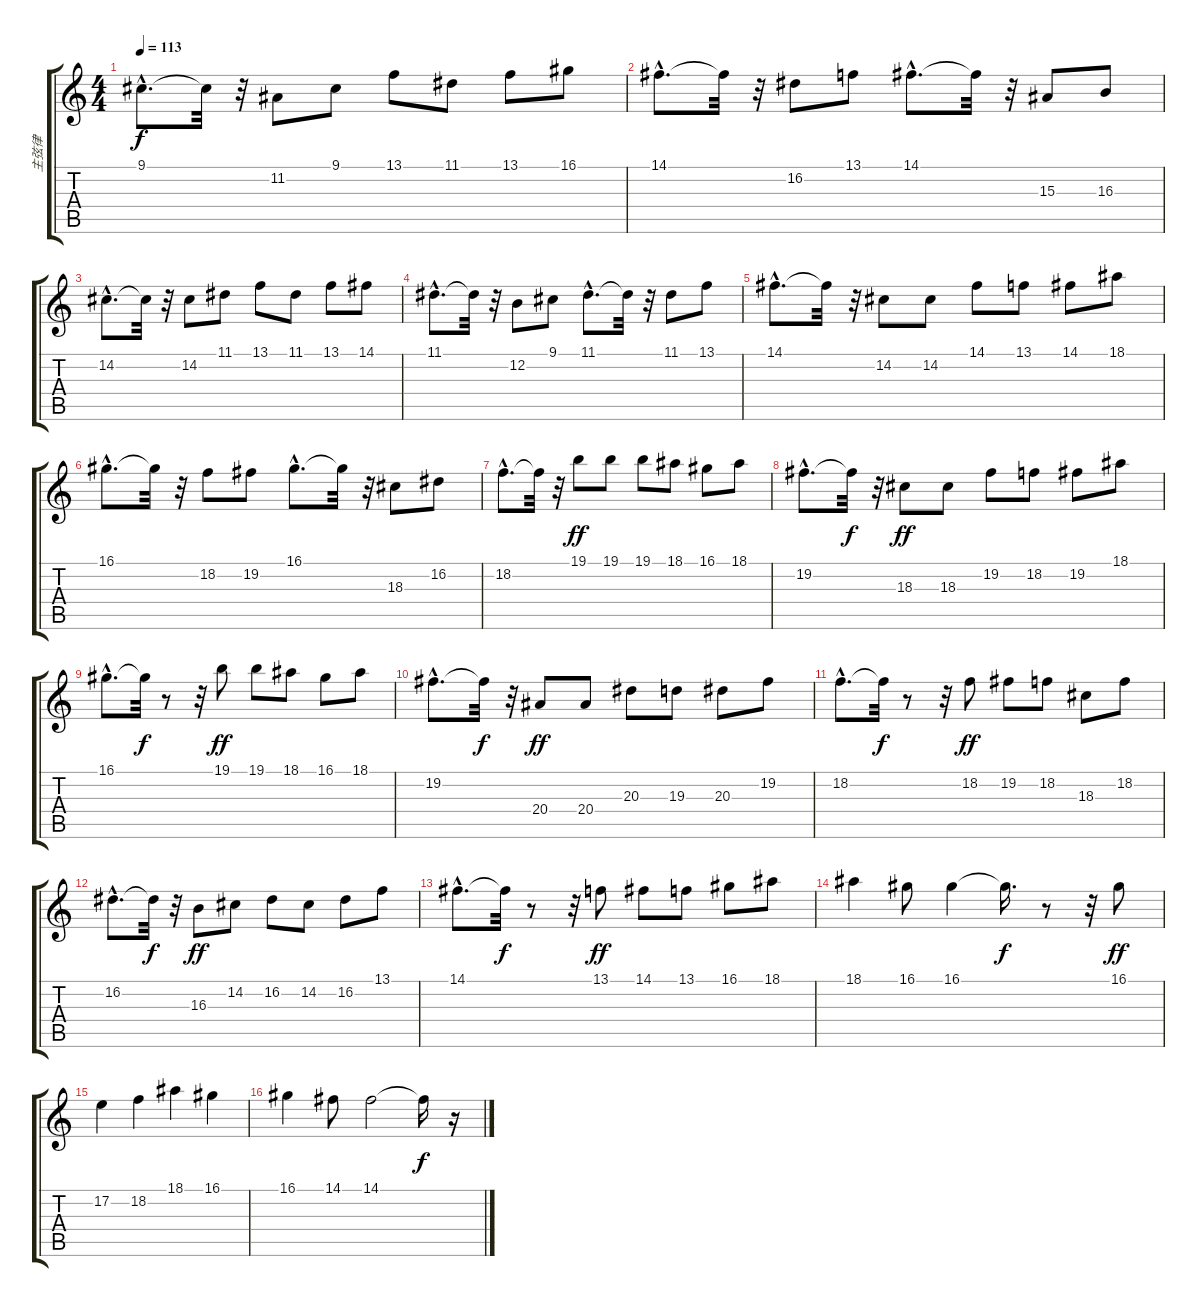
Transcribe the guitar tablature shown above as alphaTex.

\track ("主弦律" "主弦律") {instrument flute}
\staff {score tabs}
\tuning (E4 B3 G3 D3 A2 E2) {hide}
\ts (4 4)
\tempo 113
\clef g2
\ks c
9.1{hac}.8{d dy f} 9.1{t}.32 r.32 11.2.8 9.1.8 13.1.8 11.1.8 13.1.8 16.1.8 |
14.1{hac}.8{d} 14.1{t}.32 r.32 16.2.8 13.1.8 14.1{hac}.8{d} 14.1{t}.32 r.32 15.3.8 16.3.8 |
14.2{hac}.8{d} 14.2{t}.32 r.32 14.2.8 11.1.8 13.1.8 11.1.8 13.1.8 14.1.8 |
11.1{hac}.8{d} 11.1{t}.32 r.32 12.2.8 9.1.8 11.1{hac}.8{d} 11.1{t}.32 r.32 11.1.8 13.1.8 |
14.1{hac}.8{d} 14.1{t}.32 r.32 14.2.8 14.2.8 14.1.8 13.1.8 14.1.8 18.1.8 |
16.1{hac}.8{d} 16.1{t}.32 r.32 18.2.8 19.2.8 16.1{hac}.8{d} 16.1{t}.32 r.32 18.3.8 16.2.8 |
18.2{hac}.8{d} 18.2{t}.32 r.32 19.1.8{dy ff volume 14} 19.1.8 19.1.8 18.1.8 16.1.8 18.1.8 |
19.2{hac}.8{d} 19.2{t}.32{dy f} r.32 18.3.8{dy ff} 18.3.8 19.2.8 18.2.8 19.2.8 18.1.8 |
16.1{hac}.8{d} 16.1{t}.32{dy f} r.8 r.32 19.1.8{dy ff} 19.1.8 18.1.8 16.1.8 18.1.8 |
19.2{hac}.8{d} 19.2{t}.32{dy f} r.32 20.4.8{dy ff} 20.4.8 20.3.8 19.3.8 20.3.8 19.2.8 |
18.2{hac}.8{d} 18.2{t}.32{dy f} r.8 r.32 18.2.8{dy ff} 19.2.8 18.2.8 18.3.8 18.2.8 |
16.2{hac}.8{d} 16.2{t}.32{dy f} r.32 16.3.8{dy ff} 14.2.8 16.2.8 14.2.8 16.2.8 13.1.8 |
14.1{hac}.8{d} 14.1{t}.32{dy f} r.8 r.32 13.1.8{dy ff} 14.1.8 13.1.8 16.1.8 18.1.8 |
18.1.4 16.1.8 16.1.4 16.1{t}.16{d dy f} r.8 r.32 16.1.8{dy ff} |
17.2.4 18.2.4 18.1.4 16.1.4 |
16.1.4 14.1.8 14.1.2 14.1{t}.16{dy f} r.16
